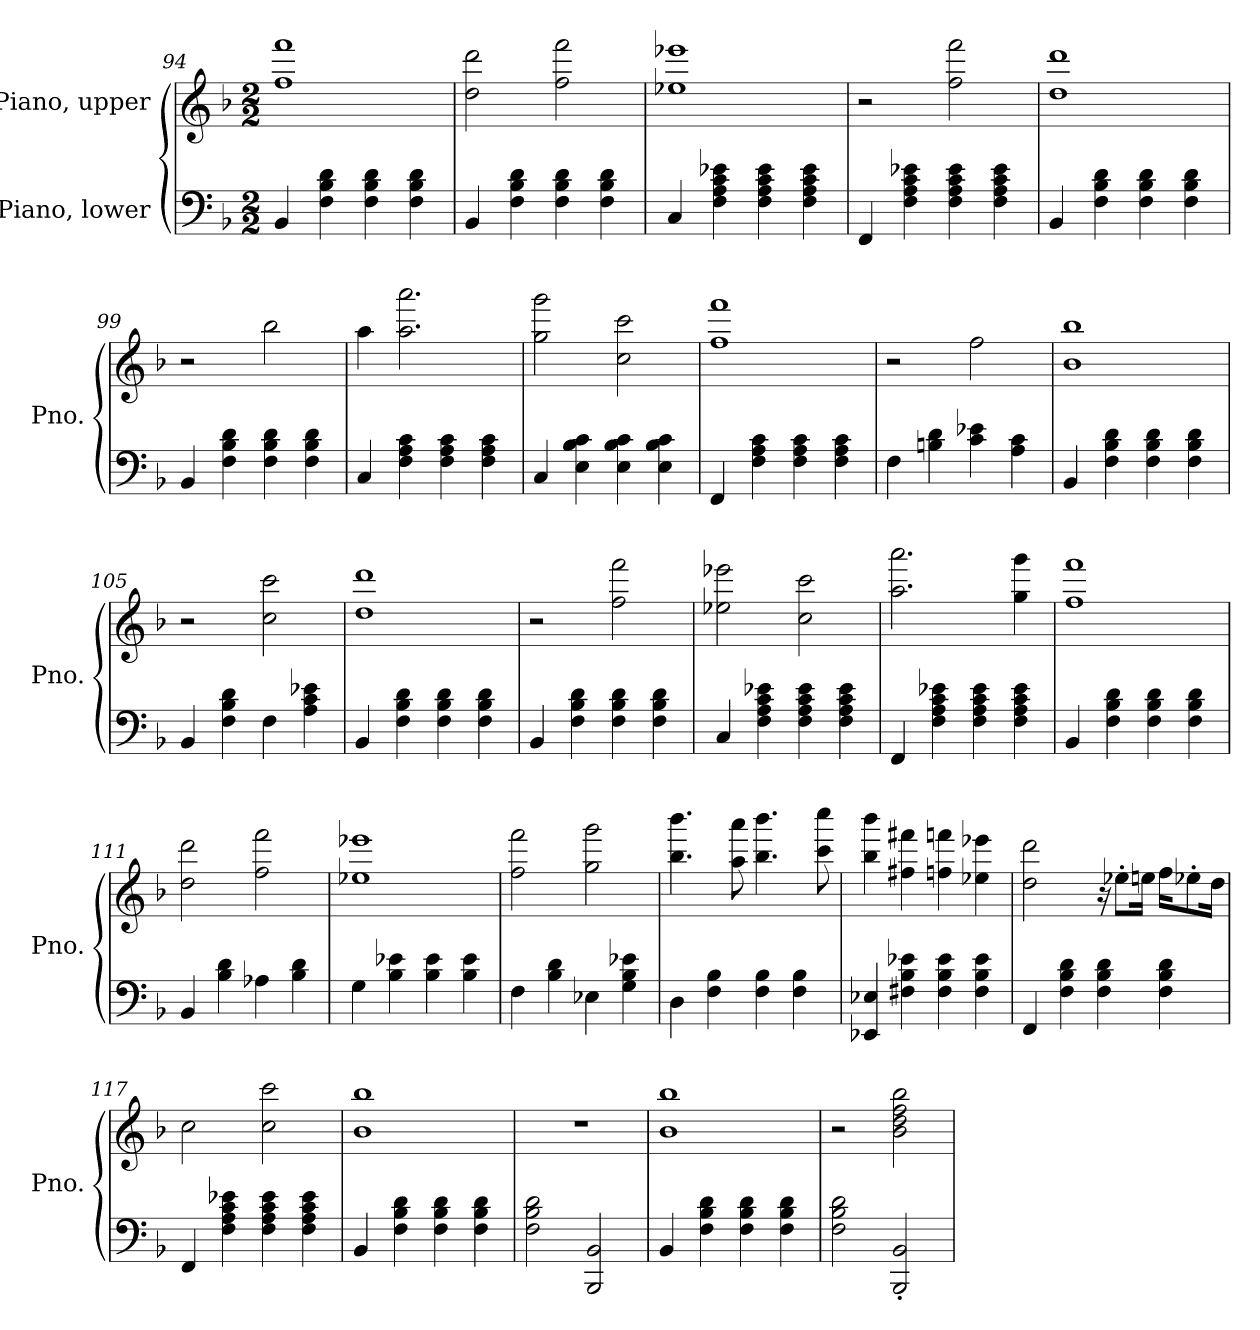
**kern	**kern
*part2	*part1
*staff2	*staff1
*I"Piano, lower	*I"Piano, upper
*I'Pno.	*I'Pno.
!!LO:LB:g=z
*clefF4	*clefG2
*k[b-]	*k[b-]
*M2/2	*M2/2
=94	=94
4BB-/	1ff 1fff
4F\ 4B-\ 4d\	.
4F\ 4B-\ 4d\	.
4F\ 4B-\ 4d\	.
=95	=95
4BB-/	2dd\ 2ddd\
4F\ 4B-\ 4d\	.
4F\ 4B-\ 4d\	2ff\ 2fff\
4F\ 4B-\ 4d\	.
=96	=96
4C/	1ee-X 1eee-X
4F\ 4A\ 4c\ 4e-X\	.
4F\ 4A\ 4c\ 4e-\	.
4F\ 4A\ 4c\ 4e-\	.
=97	=97
4FF/	2r
4F\ 4A\ 4c\ 4e-X\	.
4F\ 4A\ 4c\ 4e-\	2ff\ 2fff\
4F\ 4A\ 4c\ 4e-\	.
=98	=98
4BB-/	1dd 1ddd
4F\ 4B-\ 4d\	.
4F\ 4B-\ 4d\	.
4F\ 4B-\ 4d\	.
=99	=99
4BB-/	2r
4F\ 4B-\ 4d\	.
4F\ 4B-\ 4d\	2bb-\
4F\ 4B-\ 4d\	.
!!LO:LB:g=z
=100	=100
4C/	4aa\
4F\ 4A\ 4c\	2.aa\ 2.aaa\
4F\ 4A\ 4c\	.
4F\ 4A\ 4c\	.
=101	=101
4C/	2gg\ 2ggg\
4E\ 4B-\ 4c\	.
4E\ 4B-\ 4c\	2cc\ 2ccc\
4E\ 4B-\ 4c\	.
=102	=102
4FF/	1ff 1fff
4F\ 4A\ 4c\	.
4F\ 4A\ 4c\	.
4F\ 4A\ 4c\	.
=103	=103
4F\	2r
4Bn\ 4d\	.
4c\ 4e-X\	2ff\
4A\ 4c\	.
=104	=104
4BB-/	1b- 1bb-
4F\ 4B-\ 4d\	.
4F\ 4B-\ 4d\	.
4F\ 4B-\ 4d\	.
=105	=105
4BB-/	2r
4F\ 4B-\ 4d\	.
4F\	2cc\ 2ccc\
4A\ 4c\ 4e-X\	.
!!LO:PB:g=z
=106	=106
4BB-/	1dd 1ddd
4F\ 4B-\ 4d\	.
4F\ 4B-\ 4d\	.
4F\ 4B-\ 4d\	.
=107	=107
4BB-/	2r
4F\ 4B-\ 4d\	.
4F\ 4B-\ 4d\	2ff\ 2fff\
4F\ 4B-\ 4d\	.
=108	=108
4C/	2ee-X\ 2eee-X\
4F\ 4A\ 4c\ 4e-X\	.
4F\ 4A\ 4c\ 4e-\	2cc\ 2ccc\
4F\ 4A\ 4c\ 4e-\	.
=109	=109
4FF/	2.aa\ 2.aaa\
4F\ 4A\ 4c\ 4e-X\	.
4F\ 4A\ 4c\ 4e-\	.
4F\ 4A\ 4c\ 4e-\	4gg\ 4ggg\
=110	=110
4BB-/	1ff 1fff
4F\ 4B-\ 4d\	.
4F\ 4B-\ 4d\	.
4F\ 4B-\ 4d\	.
=111	=111
4BB-/	2dd\ 2ddd\
4B-\ 4d\	.
4A-X\	2ff\ 2fff\
4B-\ 4d\	.
!!LO:LB:g=z
=112	=112
4G\	1ee-X 1eee-X
4B-\ 4e-X\	.
4B-\ 4e-\	.
4B-\ 4e-\	.
=113	=113
4F\	2ff\ 2fff\
4B-\ 4d\	.
4E-X\	2gg\ 2ggg\
4G\ 4B-\ 4e-X\	.
=114	=114
4D\	4.bb-\ 4.bbb-\
4F\ 4B-\	.
.	8aa\ 8aaa\
4F\ 4B-\	4.bb-\ 4.bbb-\
4F\ 4B-\	.
.	8ccc\ 8cccc\
=115	=115
4EE-X/ 4E-X/	4bb-\ 4bbb-\
4F#X\ 4B-\ 4e-X\	4ff#X\ 4fff#X\
4F#\ 4B-\ 4e-\	4ffn\ 4fffn\
4F#\ 4B-\ 4e-\	4ee-X\ 4eee-X\
=116	=116
4FF/	2dd\ 2ddd\
4F\ 4B-\ 4d\	.
4F\ 4B-\ 4d\	16r
.	8ee-X'\L
.	16een\Jk
4F\ 4B-\ 4d\	16ff\KL
.	8ee-X'\
.	16dd\Jk
!!LO:LB:g=z
=117	=117
4FF/	2cc\
4F\ 4A\ 4c\ 4e-X\	.
4F\ 4A\ 4c\ 4e-\	2cc\ 2ccc\
4F\ 4A\ 4c\ 4e-\	.
=118	=118
4BB-/	1b- 1bb-
4F\ 4B-\ 4d\	.
4F\ 4B-\ 4d\	.
4F\ 4B-\ 4d\	.
=119	=119
2F\ 2B-\ 2d\	1r
2BBB-/ 2BB-/	.
=120	=120
4BB-/	1b- 1bb-
4F\ 4B-\ 4d\	.
4F\ 4B-\ 4d\	.
4F\ 4B-\ 4d\	.
=121	=121
2F\ 2B-\ 2d\	2r
2BBB-/' 2BB-/'	2b-\ 2dd\ 2ff\ 2bb-\
=	=
*-	*-
